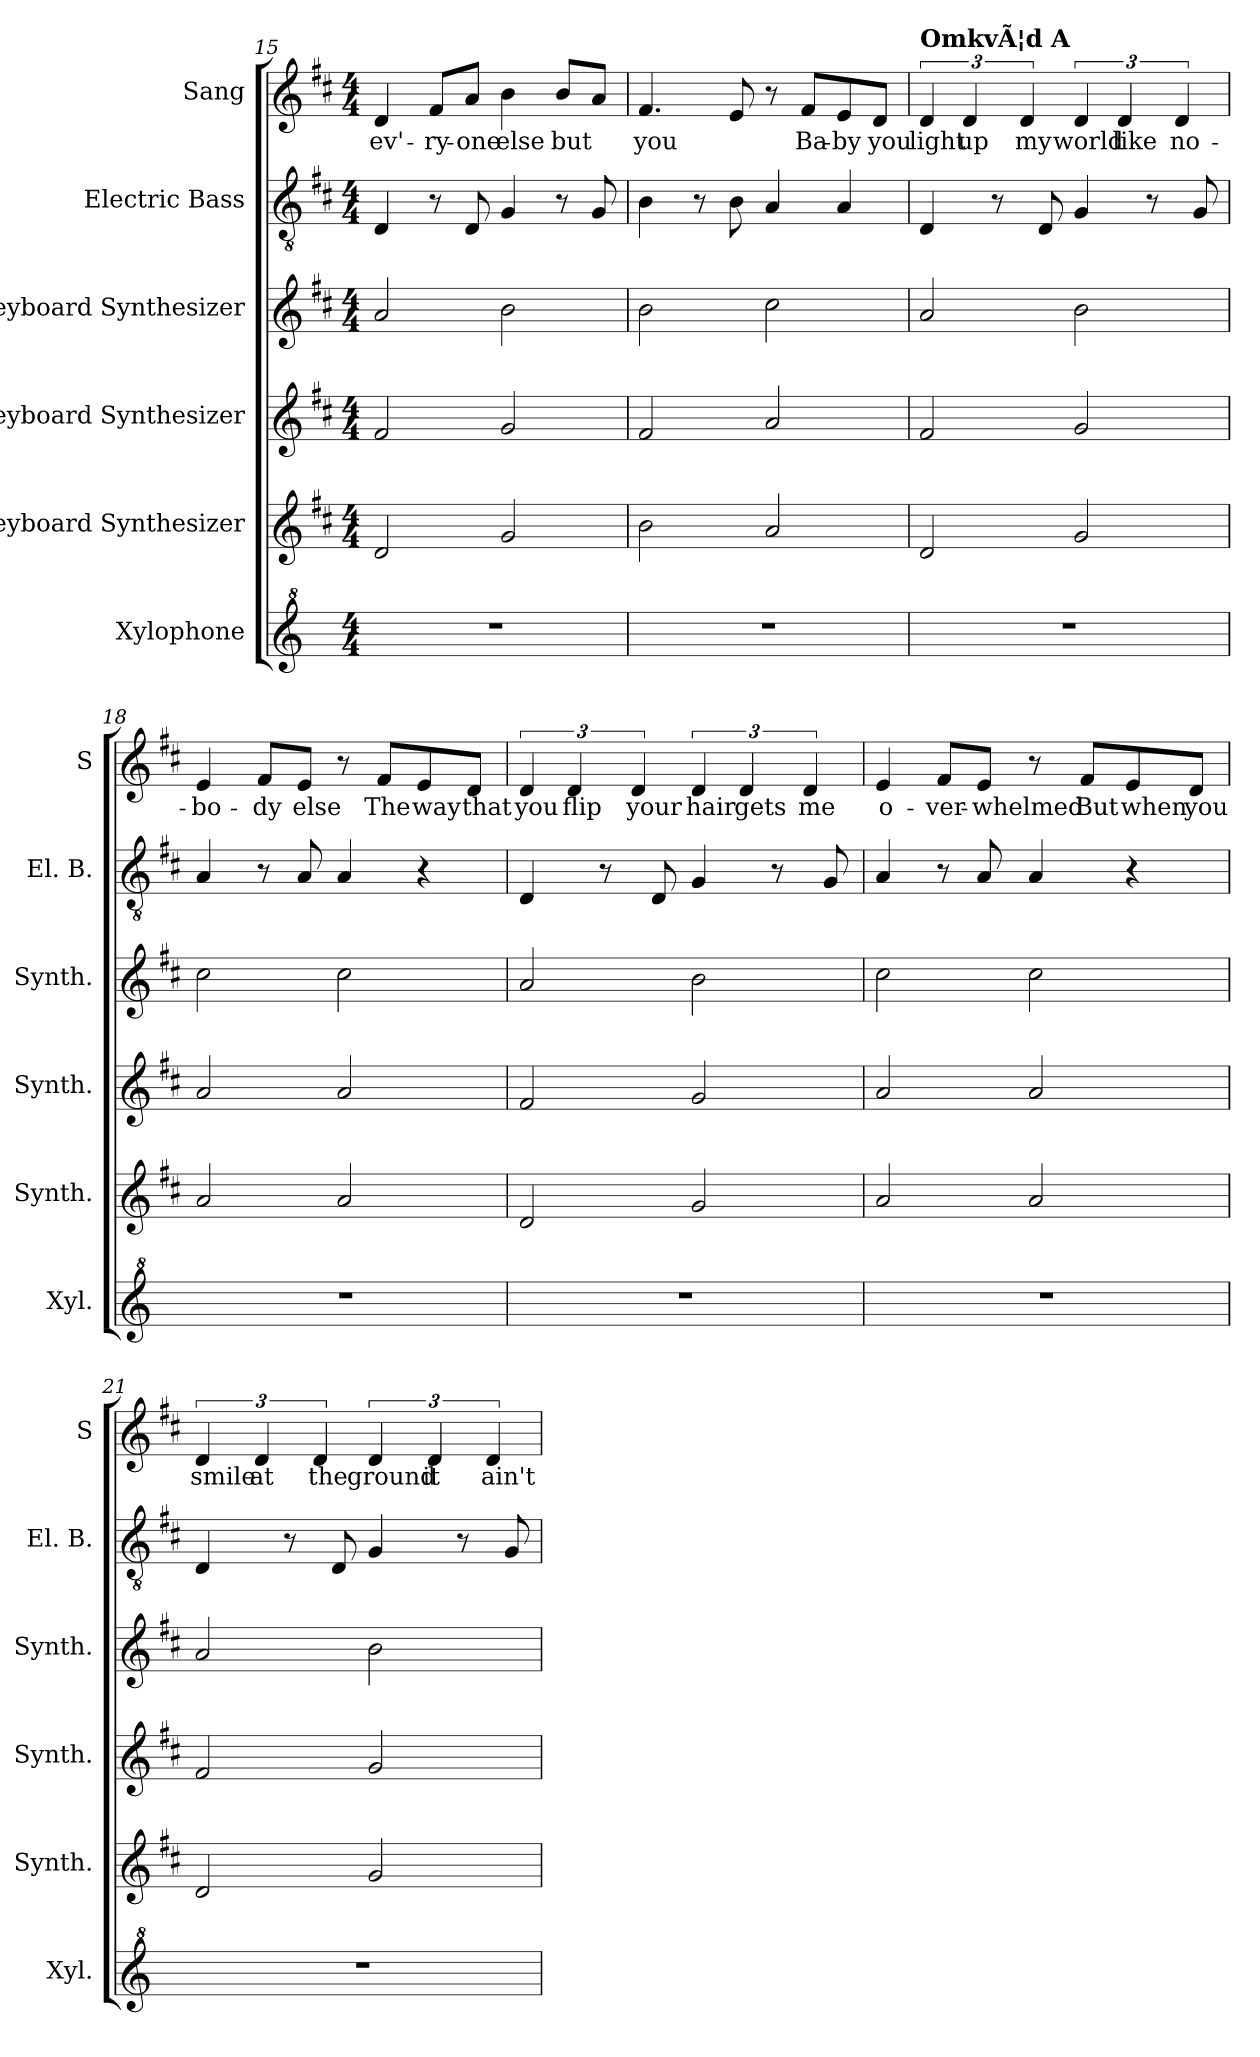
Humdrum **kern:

**kern	**kern	**kern	**kern	**kern	**kern	**text
*part6	*part5	*part4	*part3	*part2	*part1	*part1
*staff6	*staff5	*staff4	*staff3	*staff2	*staff1	*staff1
*I"Xylophone	*I"Keyboard Synthesizer	*I"Keyboard Synthesizer	*I"Keyboard Synthesizer	*I"Electric Bass	*I"Sang	*
*I'Xyl.	*I'Synth.	*I'Synth.	*I'Synth.	*I'El. B.	*I'S	*
!!LO:PB:g=z
*clefG^2	*clefG2	*clefG2	*clefG2	*clefGv2	*clefG2	*
*k[]	*k[f#c#]	*k[f#c#]	*k[f#c#]	*k[f#c#]	*k[f#c#]	*
*M4/4	*M4/4	*M4/4	*M4/4	*M4/4	*M4/4	*
=15	=15	=15	=15	=15	=15	=15
!	!	!	!	!	!	!LO:LY:b
1r	2d/	2f#/	2a/	4D/	4d/	ev'-
!	!	!	!	!	!	!LO:LY:b
.	.	.	.	8r	8f#/L	-ry-
!	!	!	!	!	!	!LO:LY:b
.	.	.	.	8D/	8a/J	-one
!	!	!	!	!	!	!LO:LY:b
.	2g/	2g/	2b\	4G/	4b\	else
!	!	!	!	!	!	!LO:LY:b
.	.	.	.	8r	8b/L	but
.	.	.	.	8G/	8a/J	.
=16	=16	=16	=16	=16	=16	=16
!	!	!	!	!	!	!LO:LY:b
1r	2b\	2f#/	2b\	4B\	4.f#/	you
.	.	.	.	8r	.	.
.	.	.	.	8B\	8e/	.
.	2a/	2a/	2cc#\	4A/	8r	.
!	!	!	!	!	!	!LO:LY:b
.	.	.	.	.	8f#/L	Ba-
!	!	!	!	!	!	!LO:LY:b
.	.	.	.	4A/	8e/	-by
!	!	!	!	!	!	!LO:LY:b
.	.	.	.	.	8d/J	you
=17	=17	=17	=17	=17	=17	=17
!	!	!	!	!	!LO:TX:a:B:t=OmkvÃ¦d A	!
!	!	!	!	!	!	!LO:LY:b
1r	2d/	2f#/	2a/	4D/	6d/	light
!	!	!	!	!	!	!LO:LY:b
.	.	.	.	.	6d/	up
.	.	.	.	8r	.	.
!	!	!	!	!	!	!LO:LY:b
.	.	.	.	.	6d/	my
.	.	.	.	8D/	.	.
!	!	!	!	!	!	!LO:LY:b
.	2g/	2g/	2b\	4G/	6d/	world
!	!	!	!	!	!	!LO:LY:b
.	.	.	.	.	6d/	like
.	.	.	.	8r	.	.
!	!	!	!	!	!	!LO:LY:b
.	.	.	.	.	6d/	no-
.	.	.	.	8G/	.	.
!!LO:LB:g=z
=18	=18	=18	=18	=18	=18	=18
!	!	!	!	!	!	!LO:LY:b
1r	2a/	2a/	2cc#\	4A/	4e/	-bo-
!	!	!	!	!	!	!LO:LY:b
.	.	.	.	8r	8f#/L	-dy
!	!	!	!	!	!	!LO:LY:b
.	.	.	.	8A/	8e/J	else
.	2a/	2a/	2cc#\	4A/	8r	.
!	!	!	!	!	!	!LO:LY:b
.	.	.	.	.	8f#/L	The
!	!	!	!	!	!	!LO:LY:b
.	.	.	.	4r	8e/	way
!	!	!	!	!	!	!LO:LY:b
.	.	.	.	.	8d/J	that
=19	=19	=19	=19	=19	=19	=19
!	!	!	!	!	!	!LO:LY:b
1r	2d/	2f#/	2a/	4D/	6d/	you
!	!	!	!	!	!	!LO:LY:b
.	.	.	.	.	6d/	flip
.	.	.	.	8r	.	.
!	!	!	!	!	!	!LO:LY:b
.	.	.	.	.	6d/	your
.	.	.	.	8D/	.	.
!	!	!	!	!	!	!LO:LY:b
.	2g/	2g/	2b\	4G/	6d/	hair
!	!	!	!	!	!	!LO:LY:b
.	.	.	.	.	6d/	gets
.	.	.	.	8r	.	.
!	!	!	!	!	!	!LO:LY:b
.	.	.	.	.	6d/	me
.	.	.	.	8G/	.	.
=20	=20	=20	=20	=20	=20	=20
!	!	!	!	!	!	!LO:LY:b
1r	2a/	2a/	2cc#\	4A/	4e/	o-
!	!	!	!	!	!	!LO:LY:b
.	.	.	.	8r	8f#/L	-ver-
!	!	!	!	!	!	!LO:LY:b
.	.	.	.	8A/	8e/J	-whelmed
.	2a/	2a/	2cc#\	4A/	8r	.
!	!	!	!	!	!	!LO:LY:b
.	.	.	.	.	8f#/L	But
!	!	!	!	!	!	!LO:LY:b
.	.	.	.	4r	8e/	when
!	!	!	!	!	!	!LO:LY:b
.	.	.	.	.	8d/J	you
!!LO:PB:g=z
=21	=21	=21	=21	=21	=21	=21
!	!	!	!	!	!	!LO:LY:b
1r	2d/	2f#/	2a/	4D/	6d/	smile
!	!	!	!	!	!	!LO:LY:b
.	.	.	.	.	6d/	at
.	.	.	.	8r	.	.
!	!	!	!	!	!	!LO:LY:b
.	.	.	.	.	6d/	the
.	.	.	.	8D/	.	.
!	!	!	!	!	!	!LO:LY:b
.	2g/	2g/	2b\	4G/	6d/	ground
!	!	!	!	!	!	!LO:LY:b
.	.	.	.	.	6d/	it
.	.	.	.	8r	.	.
!	!	!	!	!	!	!LO:LY:b
.	.	.	.	.	6d/	ain't
.	.	.	.	8G/	.	.
=	=	=	=	=	=	=
*-	*-	*-	*-	*-	*-	*-
